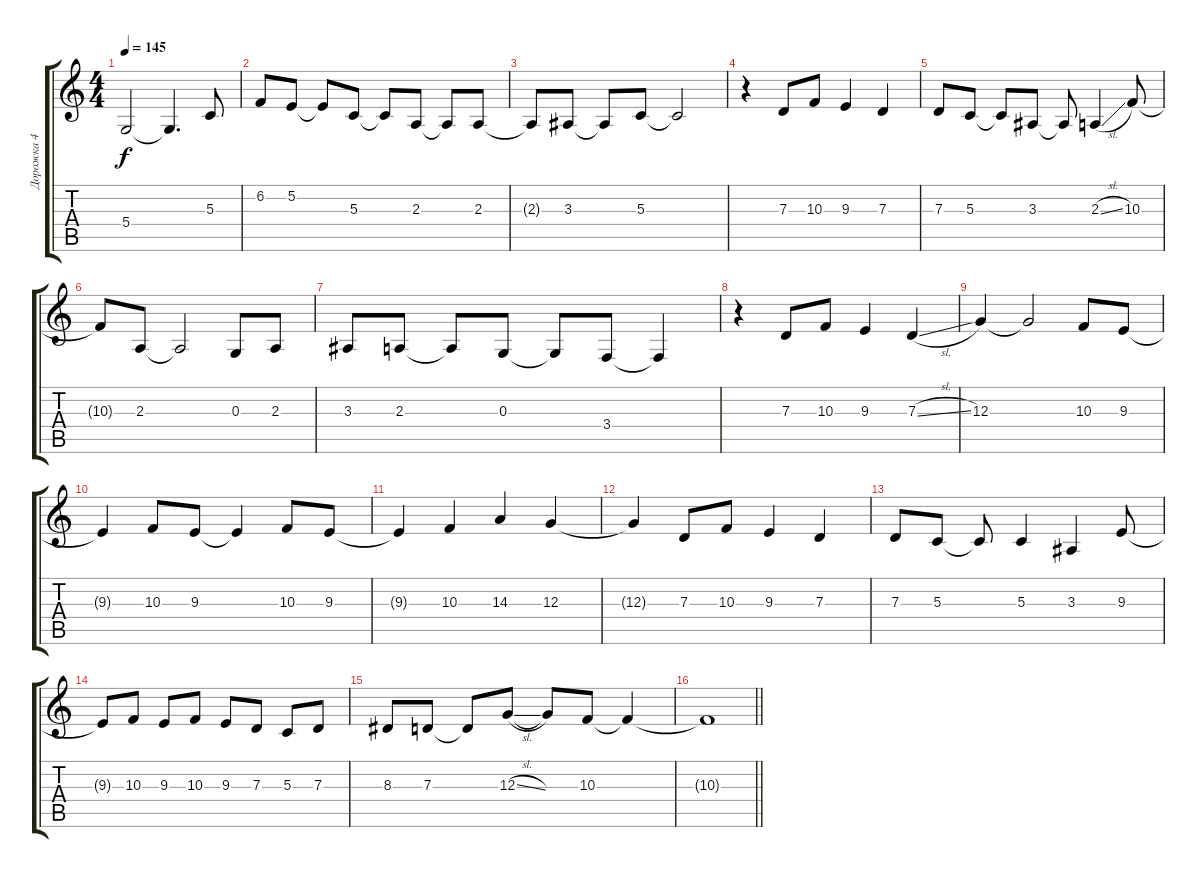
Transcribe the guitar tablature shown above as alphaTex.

\track ("Дорожка 4" "Дорожка 4") {instrument altosax}
\staff {score tabs}
\tuning (E4 B3 G3 D3 A2 E2) {hide}
\ts (4 4)
\tempo 145
\clef g2
\ks c
5.4{t}.2{dy f} 5.4{t}.4{d} 5.3.8 |
6.2.8 5.2.8 5.2{t}.8 5.3.8 5.3{t}.8 2.3.8 2.3{t}.8 2.3.8 |
2.3{t}.8 3.3.8 3.3{t}.8 5.3.8 5.3{t}.2 |
r.4 7.3.8 10.3.8 9.3.4 7.3.4 |
7.3.8 5.3.8 5.3{t}.8 3.3.8 3.3{t}.8 2.3{sl}.4 10.3.8 |
10.3{t}.8 2.3.8 2.3{t}.2 0.3.8 2.3.8 |
3.3.8 2.3.8 2.3{t}.8 0.3.8 0.3{t}.8 3.4.8 3.4{t}.4 |
r.4 7.3.8 10.3.8 9.3.4 7.3{sl}.4 |
12.3.4 12.3{t}.2 10.3.8 9.3.8 |
9.3{t}.4 10.3.8 9.3.8 9.3{t}.4 10.3.8 9.3.8 |
9.3{t}.4 10.3.4 14.3.4 12.3.4 |
12.3{t}.4 7.3.8 10.3.8 9.3.4 7.3.4 |
7.3.8 5.3.8 5.3{t}.8 5.3.4 3.3.4 9.3.8 |
9.3{t}.8 10.3.8 9.3.8 10.3.8 9.3.8 7.3.8 5.3.8 7.3.8 |
8.3.8 7.3.8 7.3{t}.8 12.3{sl}.8 12.3{t}.8 10.3.8 10.3{t}.4 |
\barLineRight lightlight
10.3{t}.1
